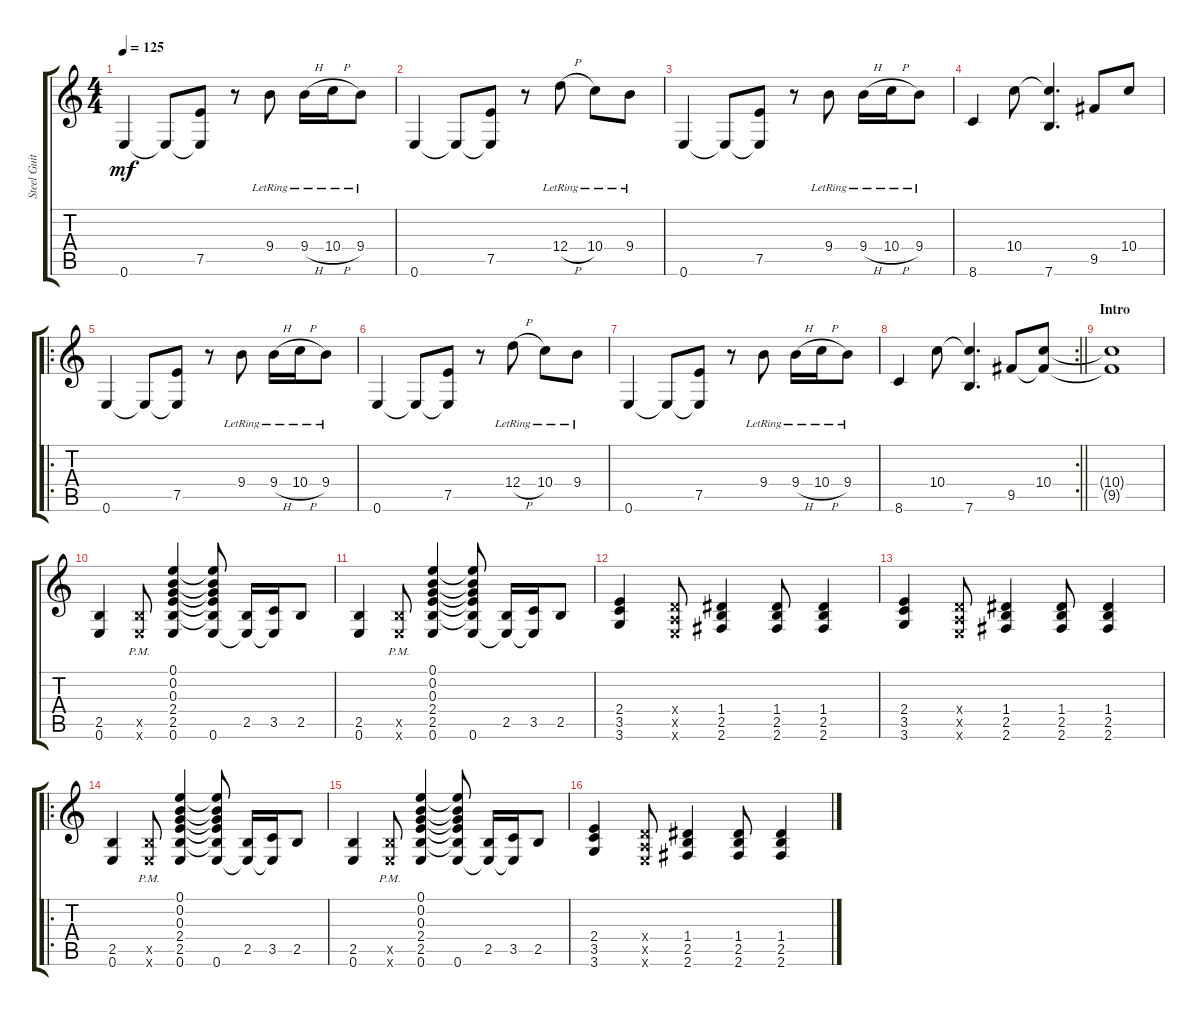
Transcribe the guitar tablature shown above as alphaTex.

\track ("Steel Guitar" "Steel Guit") {instrument acousticguitarsteel}
\staff {score tabs}
\tuning (E4 B3 G3 D3 A2 E2) {hide}
\ts (4 4)
\tempo 125
\clef g2
\ks c
0.6.4{dy mf instrument acousticguitarsteel} 0.6{t}.8 (7.5 0.6{t}).8 r.8 9.4{lr}.8 9.4{h lr}.16 10.4{h lr}.16 9.4{lr}.8 |
0.6.4 0.6{t}.8 (7.5 0.6{t}).8 r.8 12.4{h lr}.8 10.4{lr}.8 9.4{lr}.8 |
0.6.4 0.6{t}.8 (7.5 0.6{t}).8 r.8 9.4{lr}.8 9.4{h lr}.16 10.4{h lr}.16 9.4{lr}.8 |
8.6.4 10.4.8 (10.4{t} 7.6).4{d} 9.5.8 10.4.8 |
\ro
0.6.4 0.6{t}.8 (7.5 0.6{t}).8 r.8 9.4{lr}.8 9.4{h lr}.16 10.4{h lr}.16 9.4{lr}.8 |
0.6.4 0.6{t}.8 (7.5 0.6{t}).8 r.8 12.4{h lr}.8 10.4{lr}.8 9.4{lr}.8 |
0.6.4 0.6{t}.8 (7.5 0.6{t}).8 r.8 9.4{lr}.8 9.4{h lr}.16 10.4{h lr}.16 9.4{lr}.8 |
\rc 2
\barLineRight lightlight
8.6.4 10.4.8 (10.4{t} 7.6).4{d} 9.5.8 (10.4 9.5{t}).8 |
\section ("" "Intro")
(10.4{t} 9.5{t}).1 |
(2.5 0.6).4 (2.5{pm x} 0.6{x}).8 (0.1 0.2 0.3 2.4 2.5 0.6).4 (0.1{t} 0.2{t} 0.3{t} 2.4{t} 2.5{t} 0.6).8 (2.5 0.6{t}).16 (3.5 0.6{t}).16 2.5.8 |
(2.5 0.6).4 (2.5{pm x} 0.6{x}).8 (0.1 0.2 0.3 2.4 2.5 0.6).4 (0.1{t} 0.2{t} 0.3{t} 2.4{t} 2.5{t} 0.6).8 (2.5 0.6{t}).16 (3.5 0.6{t}).16 2.5.8 |
(2.4 3.5 3.6).4 (0.4{x} 0.5{x} 0.6{x}).8 (1.4 2.5 2.6).4 (1.4 2.5 2.6).8 (1.4 2.5 2.6).4 |
(2.4 3.5 3.6).4 (0.4{x} 0.5{x} 0.6{x}).8 (1.4 2.5 2.6).4 (1.4 2.5 2.6).8 (1.4 2.5 2.6).4 |
\ro
(2.5 0.6).4 (2.5{pm x} 0.6{x}).8 (0.1 0.2 0.3 2.4 2.5 0.6).4 (0.1{t} 0.2{t} 0.3{t} 2.4{t} 2.5{t} 0.6).8 (2.5 0.6{t}).16 (3.5 0.6{t}).16 2.5.8 |
(2.5 0.6).4 (2.5{pm x} 0.6{x}).8 (0.1 0.2 0.3 2.4 2.5 0.6).4 (0.1{t} 0.2{t} 0.3{t} 2.4{t} 2.5{t} 0.6).8 (2.5 0.6{t}).16 (3.5 0.6{t}).16 2.5.8 |
(2.4 3.5 3.6).4 (0.4{x} 0.5{x} 0.6{x}).8 (1.4 2.5 2.6).4 (1.4 2.5 2.6).8 (1.4 2.5 2.6).4
